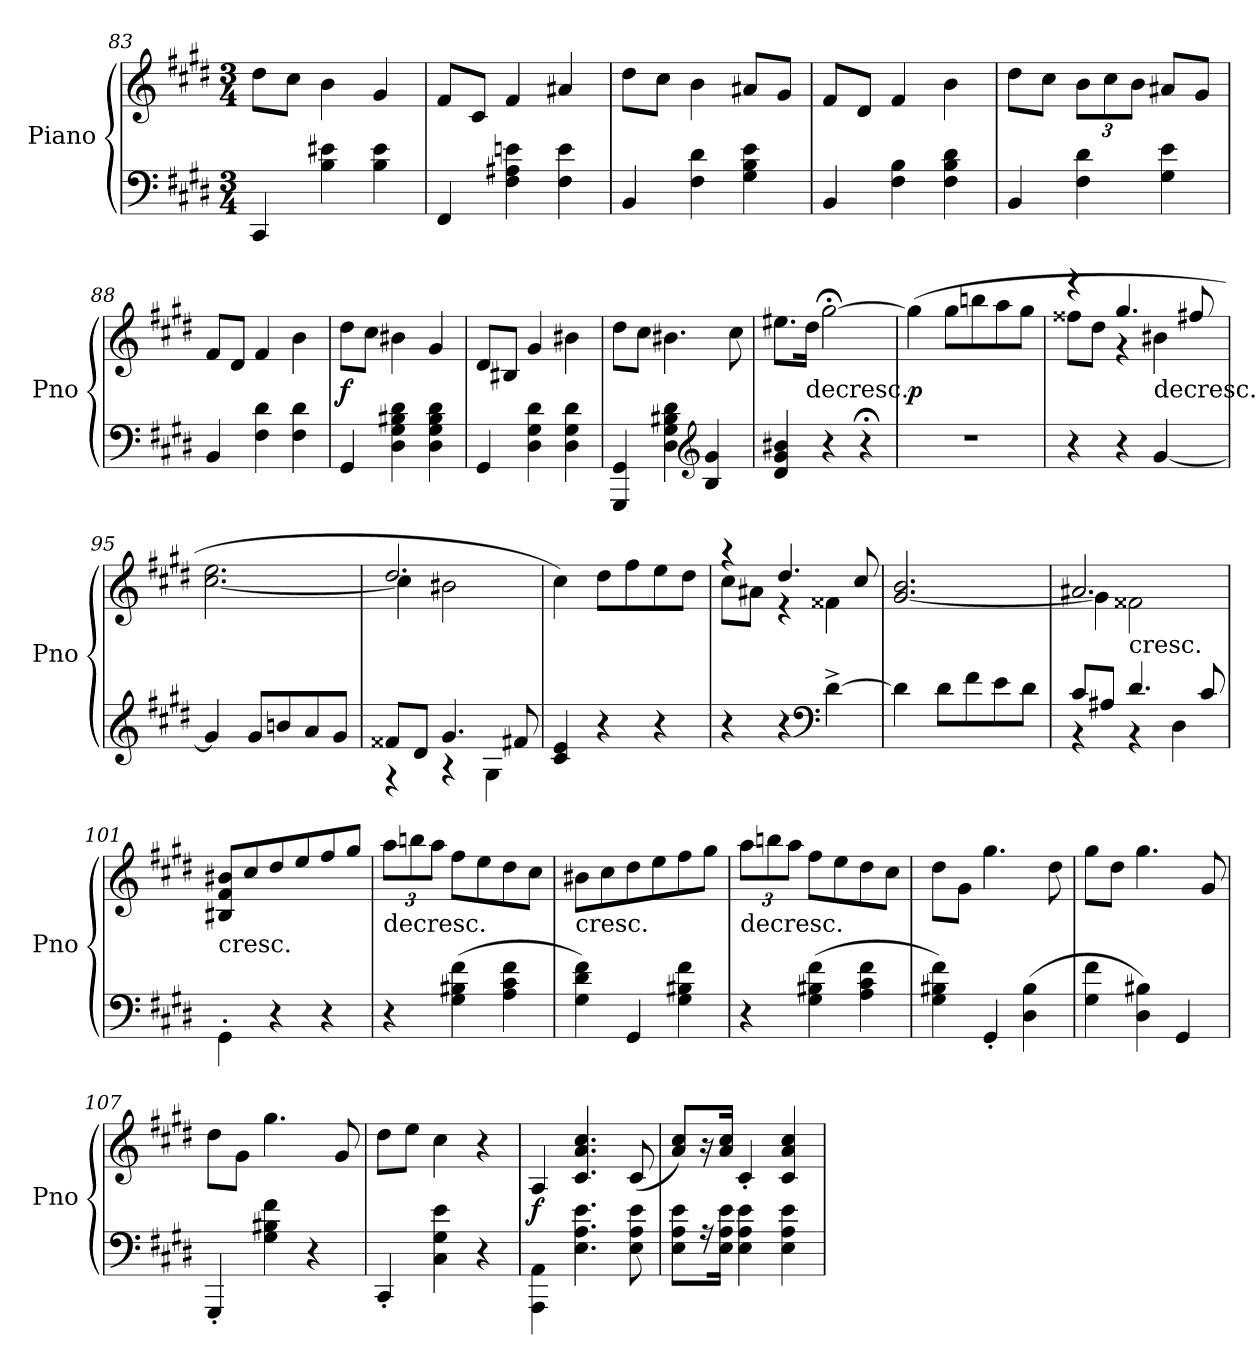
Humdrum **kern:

**kern	**kern	**dynam
*part1	*part1	*part1
*staff2	*staff1	*staff1/2
*I"Piano	*	*
*I'Pno	*	*
*clefF4	*clefG2	*
*k[f#c#g#d#]	*k[f#c#g#d#]	*
*c#:	*c#:	*
*M3/4	*M3/4	*
=83	=83	=83
4CC#/	8dd#\L	.
.	8cc#\J	.
4B\ 4e#X\	4b\	.
4B\ 4e#\	4g#/	.
=84	=84	=84
4FF#/	8f#/L	.
.	8c#/J	.
4F#\ 4A#X\ 4en\	4f#/	.
4F#\ 4e\	4a#X/	.
=85	=85	=85
4BB/	8dd#\L	.
.	8cc#\J	.
4F#\ 4d#\	4b\	.
4G#\ 4B\ 4e\	8a#X/L	.
.	8g#/J	.
=86	=86	=86
4BB/	8f#/L	.
.	8d#/J	.
4F#\ 4B\	4f#/	.
4F#\ 4B\ 4d#\	4b\	.
=87	=87	=87
4BB/	8dd#\L	.
.	8cc#\J	.
4F#\ 4d#\	12b\L	.
.	12cc#\	.
.	12b\J	.
4G#\ 4e\	8a#X/L	.
.	8g#/J	.
=88	=88	=88
4BB/	8f#/L	.
.	8d#/J	.
4F#\ 4d#\	4f#/	.
4F#\ 4d#\	4b\	.
=89	=89	=89
4GG#/	8dd#\L	f
.	8cc#\J	.
4D#\ 4G#\ 4B#X\ 4d#\	4b#X\	.
4D#\ 4G#\ 4B#\ 4d#\	4g#/	.
=90	=90	=90
4GG#/	8d#/L	.
.	8B#X/J	.
4D#\ 4G#\ 4d#\	4g#/	.
4D#\ 4G#\ 4d#\	4b#X\	.
=91	=91	=91
4GGG#/ 4GG#/	8dd#\L	.
.	8cc#\J	.
4D#\ 4G#\ 4B#X\ 4d#\	4.b#X\	.
*clefG2	*	*
4B#/ 4g#/	.	.
.	8cc#\	.
=92	=92	=92
4d#/ 4g#/ 4b#X/	8.ee#X\L	.
!	!LO:TX:c:t=decresc.	!
.	16dd#\Jk	.
4r	[2gg#;<\	.
4r;<	.	.
=93	=93	=93
2.r	(4gg#\]	p
.	8gg#\L	.
.	8bbn\	.
.	8aa\	.
.	8gg#\J	.
=94	=94	=94
*	*^	*
4r	4r	8ff##X\L	.
.	.	8dd#\J	.
4r	4.gg#/	4r	.
!	!	!LO:TX:c:t=decresc.	!
[4g#/	.	4b#X\	.
.	8ff#X/	.	.
*	*v	*v	*
=95	=95	=95
4g#/]	[2.cc#\ 2.ee\	.
8g#/L	.	.
8bn/	.	.
8a/	.	.
8g#/J	.	.
=96	=96	=96
*^	*^	*
8f##X/L	4r	2.dd#/	4cc#\]	.
8d#/J	.	.	.	.
4.g#/	4r	.	2b#X\	.
.	4G#\	.	.	.
8f#X/	.	.	.	.
*v	*v	*	*	*
*	*v	*v	*
=97	=97	=97
4c#/ 4e/	4cc#\)	.
4r	8dd#\L	.
.	8ff#\	.
4r	8ee\	.
.	8dd#\J	.
=98	=98	=98
*	*^	*
4r	4r	8cc#\L	.
.	.	8a#X\J	.
4r	4.dd#/	4r	.
*clefF4	*	*	*
[4d#^\	.	4f##X\	.
.	8cc#/	.	.
*	*v	*v	*
=99	=99	=99
4d#\]	[2.g#/ 2.b/	.
8d#\L	.	.
8f#\	.	.
8e\	.	.
8d#\J	.	.
=100	=100	=100
*^	*^	*
8c#/L	4r	2.a#X/	4g#\]	.
8A#X/J	.	.	.	.
!	!	!	!LO:TX:c:t=cresc.	!
4.d#/	4r	.	2f##X\	.
.	4D#\	.	.	.
8c#/	.	.	.	.
*v	*v	*	*	*
*	*v	*v	*
=101	=101	=101
!	!LO:TX:c:t=cresc.	!
4GG#'\	8B#X/ 8f#/ 8b#X/L	.
.	8cc#/	.
4r	8dd#/	.
.	8ee/	.
4r	8ff#/	.
.	8gg#/J	.
=102	=102	=102
!	!LO:TX:c:t=decresc.	!
4r	12aa\L	.
.	12bbn\	.
.	12aa\J	.
(4G#\ 4B#X\ 4f#\	8ff#\L	.
.	8ee\	.
4A\ 4c#\ 4f#\	8dd#\	.
.	8cc#\J	.
=103	=103	=103
!	!LO:TX:c:t=cresc.	!
4G#\ 4d#\ 4f#\)	8b#X\L	.
.	8cc#\	.
4GG#/	8dd#\	.
.	8ee\	.
4G#\ 4B#X\ 4f#\	8ff#\	.
.	8gg#\J	.
=104	=104	=104
!	!LO:TX:c:t=decresc.	!
4r	12aa\L	.
.	12bbn\	.
.	12aa\J	.
(4G#\ 4B#X\ 4f#\	8ff#\L	.
.	8ee\	.
4A\ 4c#\ 4f#\	8dd#\	.
.	8cc#\J	.
=105	=105	=105
4G#\ 4B#X\ 4f#\)	8dd#\L	.
.	8g#\J	.
4GG#'/	4.gg#\	.
(4D#\ 4B#\	.	.
.	8dd#\	.
=106	=106	=106
4G#\ 4f#\	8gg#\L	.
.	8dd#\J	.
4D#\ 4B#X\)	4.gg#\	.
4GG#/	.	.
.	8g#/	.
=107	=107	=107
4GGG#'/	8dd#\L	.
.	8g#\J	.
4G#\ 4B#X\ 4f#\	4.gg#\	.
4r	.	.
.	8g#/	.
=108	=108	=108
4CC#'/	8dd#\L	.
.	8ee\J	.
4C#\ 4G#\ 4e\	4cc#\	.
4r	4r	.
=109	=109	=109
4AAA\ 4AA\	4A/	f
4.E\ 4.A\ 4.e\	4.c#/ 4.a/ 4.cc#/	.
8E\ 8A\ 8e\	(8c#/	.
=110	=110	=110
8E\ 8A\ 8e\L	8a/ 8cc#/L)	.
16r	16r	.
16E\ 16A\ 16e\Jk	16a/ 16cc#/Jk	.
4E\ 4A\ 4e\	4c#'/	.
4E\ 4A\ 4e\	4c#/ 4a/ 4cc#/	.
=	=	=
*-	*-	*-
